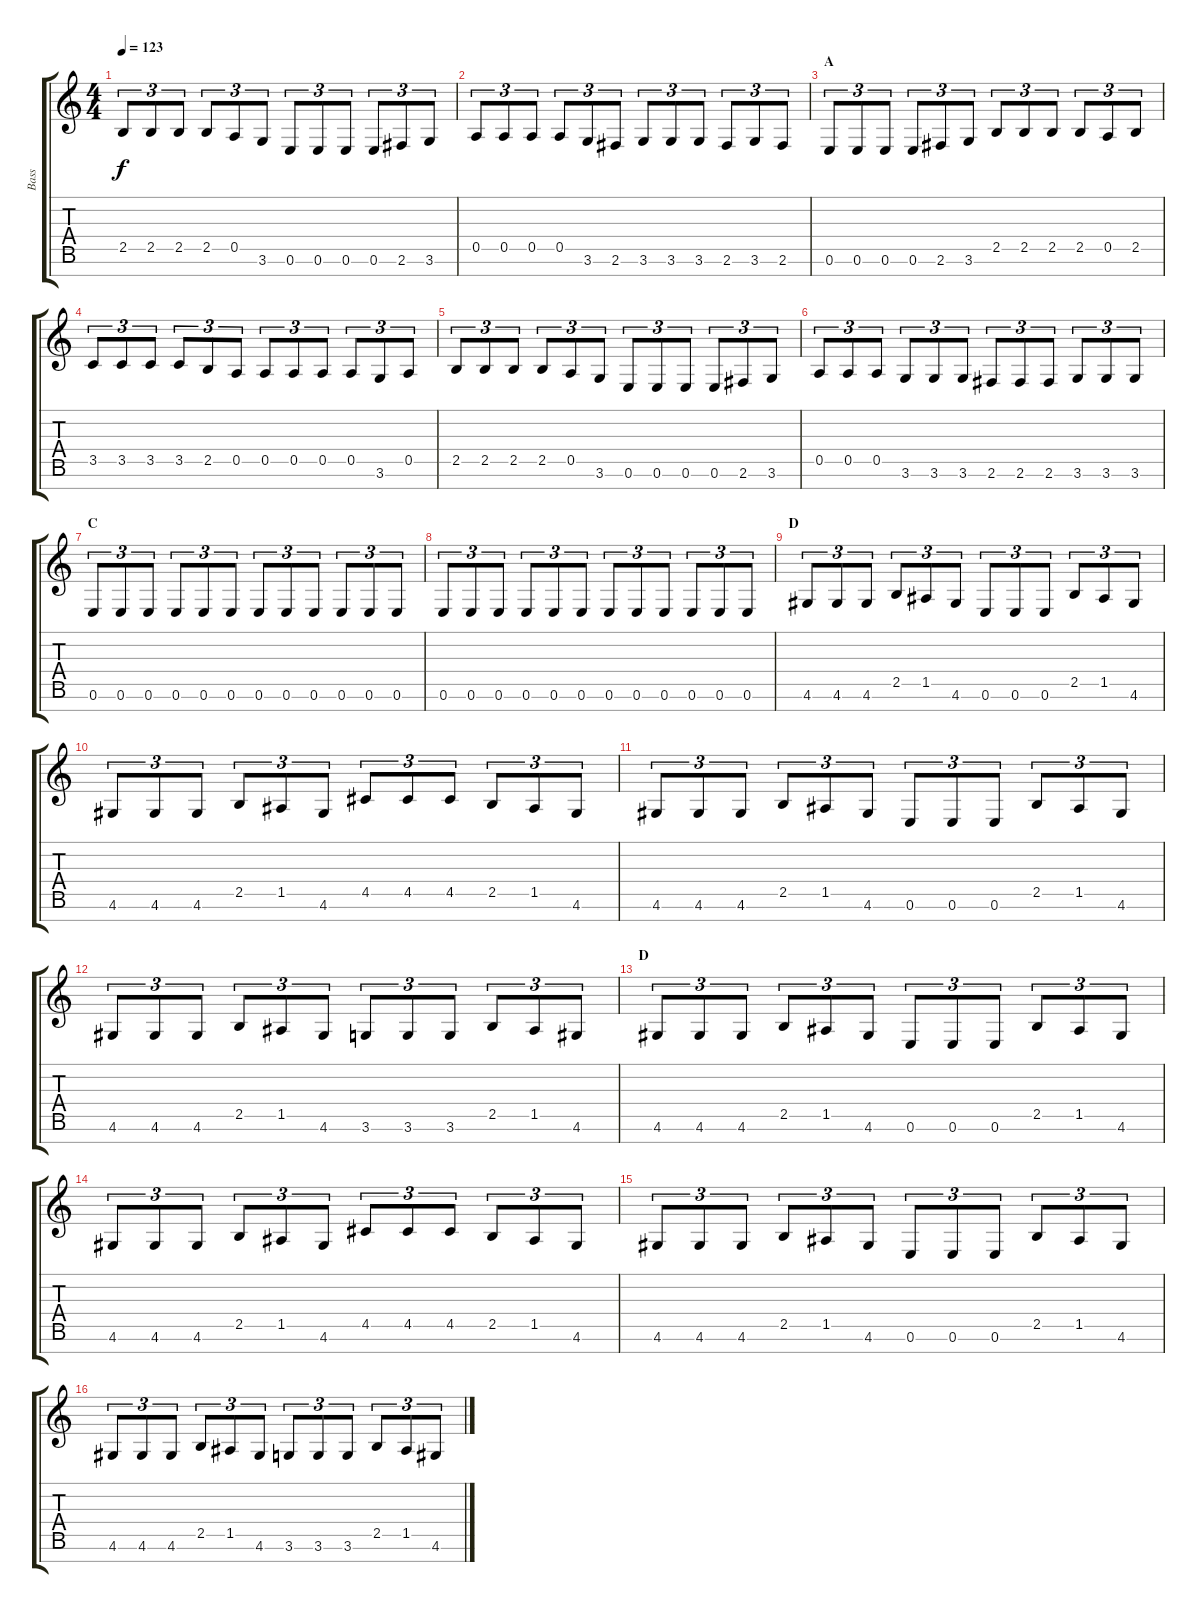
\track ("Bass" "Bass") {instrument electricbasspick}
\staff {score tabs}
\tuning (E4 B3 G3 D3 A2 E2 B1) {hide}
\ts (4 4)
\tempo 123
\clef g2
\ks c
2.5.8{tu (3 2) dy f} 2.5.8{tu (3 2)} 2.5.8{tu (3 2)} 2.5.8{tu (3 2)} 0.5.8{tu (3 2)} 3.6.8{tu (3 2)} 0.6.8{tu (3 2)} 0.6.8{tu (3 2)} 0.6.8{tu (3 2)} 0.6.8{tu (3 2)} 2.6.8{tu (3 2)} 3.6.8{tu (3 2)} |
0.5.8{tu (3 2)} 0.5.8{tu (3 2)} 0.5.8{tu (3 2)} 0.5.8{tu (3 2)} 3.6.8{tu (3 2)} 2.6.8{tu (3 2)} 3.6.8{tu (3 2)} 3.6.8{tu (3 2)} 3.6.8{tu (3 2)} 2.6.8{tu (3 2)} 3.6.8{tu (3 2)} 2.6.8{tu (3 2)} |
\section ("" "A")
0.6.8{tu (3 2)} 0.6.8{tu (3 2)} 0.6.8{tu (3 2)} 0.6.8{tu (3 2)} 2.6.8{tu (3 2)} 3.6.8{tu (3 2)} 2.5.8{tu (3 2)} 2.5.8{tu (3 2)} 2.5.8{tu (3 2)} 2.5.8{tu (3 2)} 0.5.8{tu (3 2)} 2.5.8{tu (3 2)} |
3.5.8{tu (3 2)} 3.5.8{tu (3 2)} 3.5.8{tu (3 2)} 3.5.8{tu (3 2)} 2.5.8{tu (3 2)} 0.5.8{tu (3 2)} 0.5.8{tu (3 2)} 0.5.8{tu (3 2)} 0.5.8{tu (3 2)} 0.5.8{tu (3 2)} 3.6.8{tu (3 2)} 0.5.8{tu (3 2)} |
2.5.8{tu (3 2)} 2.5.8{tu (3 2)} 2.5.8{tu (3 2)} 2.5.8{tu (3 2)} 0.5.8{tu (3 2)} 3.6.8{tu (3 2)} 0.6.8{tu (3 2)} 0.6.8{tu (3 2)} 0.6.8{tu (3 2)} 0.6.8{tu (3 2)} 2.6.8{tu (3 2)} 3.6.8{tu (3 2)} |
0.5.8{tu (3 2)} 0.5.8{tu (3 2)} 0.5.8{tu (3 2)} 3.6.8{tu (3 2)} 3.6.8{tu (3 2)} 3.6.8{tu (3 2)} 2.6.8{tu (3 2)} 2.6.8{tu (3 2)} 2.6.8{tu (3 2)} 3.6.8{tu (3 2)} 3.6.8{tu (3 2)} 3.6.8{tu (3 2)} |
\section ("" "C")
0.6.8{tu (3 2)} 0.6.8{tu (3 2)} 0.6.8{tu (3 2)} 0.6.8{tu (3 2)} 0.6.8{tu (3 2)} 0.6.8{tu (3 2)} 0.6.8{tu (3 2)} 0.6.8{tu (3 2)} 0.6.8{tu (3 2)} 0.6.8{tu (3 2)} 0.6.8{tu (3 2)} 0.6.8{tu (3 2)} |
0.6.8{tu (3 2)} 0.6.8{tu (3 2)} 0.6.8{tu (3 2)} 0.6.8{tu (3 2)} 0.6.8{tu (3 2)} 0.6.8{tu (3 2)} 0.6.8{tu (3 2)} 0.6.8{tu (3 2)} 0.6.8{tu (3 2)} 0.6.8{tu (3 2)} 0.6.8{tu (3 2)} 0.6.8{tu (3 2)} |
\section ("" "D")
4.6.8{tu (3 2)} 4.6.8{tu (3 2)} 4.6.8{tu (3 2)} 2.5.8{tu (3 2)} 1.5.8{tu (3 2)} 4.6.8{tu (3 2)} 0.6.8{tu (3 2)} 0.6.8{tu (3 2)} 0.6.8{tu (3 2)} 2.5.8{tu (3 2)} 1.5.8{tu (3 2)} 4.6.8{tu (3 2)} |
4.6.8{tu (3 2)} 4.6.8{tu (3 2)} 4.6.8{tu (3 2)} 2.5.8{tu (3 2)} 1.5.8{tu (3 2)} 4.6.8{tu (3 2)} 4.5.8{tu (3 2)} 4.5.8{tu (3 2)} 4.5.8{tu (3 2)} 2.5.8{tu (3 2)} 1.5.8{tu (3 2)} 4.6.8{tu (3 2)} |
4.6.8{tu (3 2)} 4.6.8{tu (3 2)} 4.6.8{tu (3 2)} 2.5.8{tu (3 2)} 1.5.8{tu (3 2)} 4.6.8{tu (3 2)} 0.6.8{tu (3 2)} 0.6.8{tu (3 2)} 0.6.8{tu (3 2)} 2.5.8{tu (3 2)} 1.5.8{tu (3 2)} 4.6.8{tu (3 2)} |
4.6.8{tu (3 2)} 4.6.8{tu (3 2)} 4.6.8{tu (3 2)} 2.5.8{tu (3 2)} 1.5.8{tu (3 2)} 4.6.8{tu (3 2)} 3.6.8{tu (3 2)} 3.6.8{tu (3 2)} 3.6.8{tu (3 2)} 2.5.8{tu (3 2)} 1.5.8{tu (3 2)} 4.6.8{tu (3 2)} |
\section ("" "D")
4.6.8{tu (3 2)} 4.6.8{tu (3 2)} 4.6.8{tu (3 2)} 2.5.8{tu (3 2)} 1.5.8{tu (3 2)} 4.6.8{tu (3 2)} 0.6.8{tu (3 2)} 0.6.8{tu (3 2)} 0.6.8{tu (3 2)} 2.5.8{tu (3 2)} 1.5.8{tu (3 2)} 4.6.8{tu (3 2)} |
4.6.8{tu (3 2)} 4.6.8{tu (3 2)} 4.6.8{tu (3 2)} 2.5.8{tu (3 2)} 1.5.8{tu (3 2)} 4.6.8{tu (3 2)} 4.5.8{tu (3 2)} 4.5.8{tu (3 2)} 4.5.8{tu (3 2)} 2.5.8{tu (3 2)} 1.5.8{tu (3 2)} 4.6.8{tu (3 2)} |
4.6.8{tu (3 2)} 4.6.8{tu (3 2)} 4.6.8{tu (3 2)} 2.5.8{tu (3 2)} 1.5.8{tu (3 2)} 4.6.8{tu (3 2)} 0.6.8{tu (3 2)} 0.6.8{tu (3 2)} 0.6.8{tu (3 2)} 2.5.8{tu (3 2)} 1.5.8{tu (3 2)} 4.6.8{tu (3 2)} |
4.6.8{tu (3 2)} 4.6.8{tu (3 2)} 4.6.8{tu (3 2)} 2.5.8{tu (3 2)} 1.5.8{tu (3 2)} 4.6.8{tu (3 2)} 3.6.8{tu (3 2)} 3.6.8{tu (3 2)} 3.6.8{tu (3 2)} 2.5.8{tu (3 2)} 1.5.8{tu (3 2)} 4.6.8{tu (3 2)}
